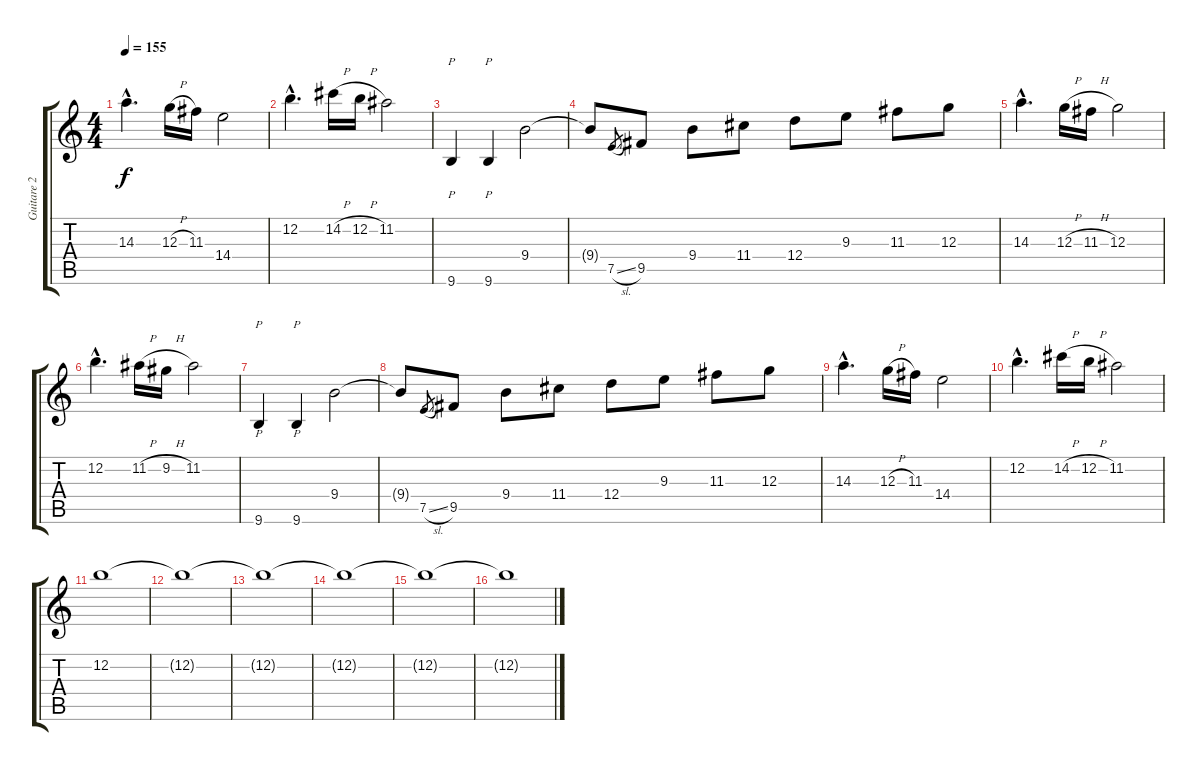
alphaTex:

\track ("Guitare 2" "Guitare 2") {instrument distortionguitar}
\staff {score tabs}
\tuning (E4 B3 G3 D3 A2 D2) {hide}
\ts (4 4)
\tempo 155
\clef g2
\ks c
14.3{hac}.4{d dy f} 12.3{h}.16 11.3.16 14.4.2 |
12.2{hac}.4{d} 14.2{h}.16 12.2{h}.16 11.2.2 |
9.6.4{p} 9.6.4{p} 9.4.2 |
9.4{t}.8 7.5{sl}.8{gr} 9.5.8 9.4.8 11.4.8 12.4.8 9.3.8 11.3.8 12.3.8 |
14.3{hac}.4{d} 12.3{h}.16 11.3{h}.16 12.3.2 |
12.2{hac}.4{d} 11.2{h}.16 9.2{h}.16 11.2.2 |
9.6.4{p} 9.6.4{p} 9.4.2 |
9.4{t}.8 7.5{sl}.8{gr} 9.5.8 9.4.8 11.4.8 12.4.8 9.3.8 11.3.8 12.3.8 |
14.3{hac}.4{d} 12.3{h}.16 11.3.16 14.4.2 |
12.2{hac}.4{d} 14.2{h}.16 12.2{h}.16 11.2.2 |
12.2.1{volume 10} |
12.2{t}.1 |
12.2{t}.1{volume 7} |
12.2{t}.1 |
12.2{t}.1{volume 4} |
12.2{t}.1
